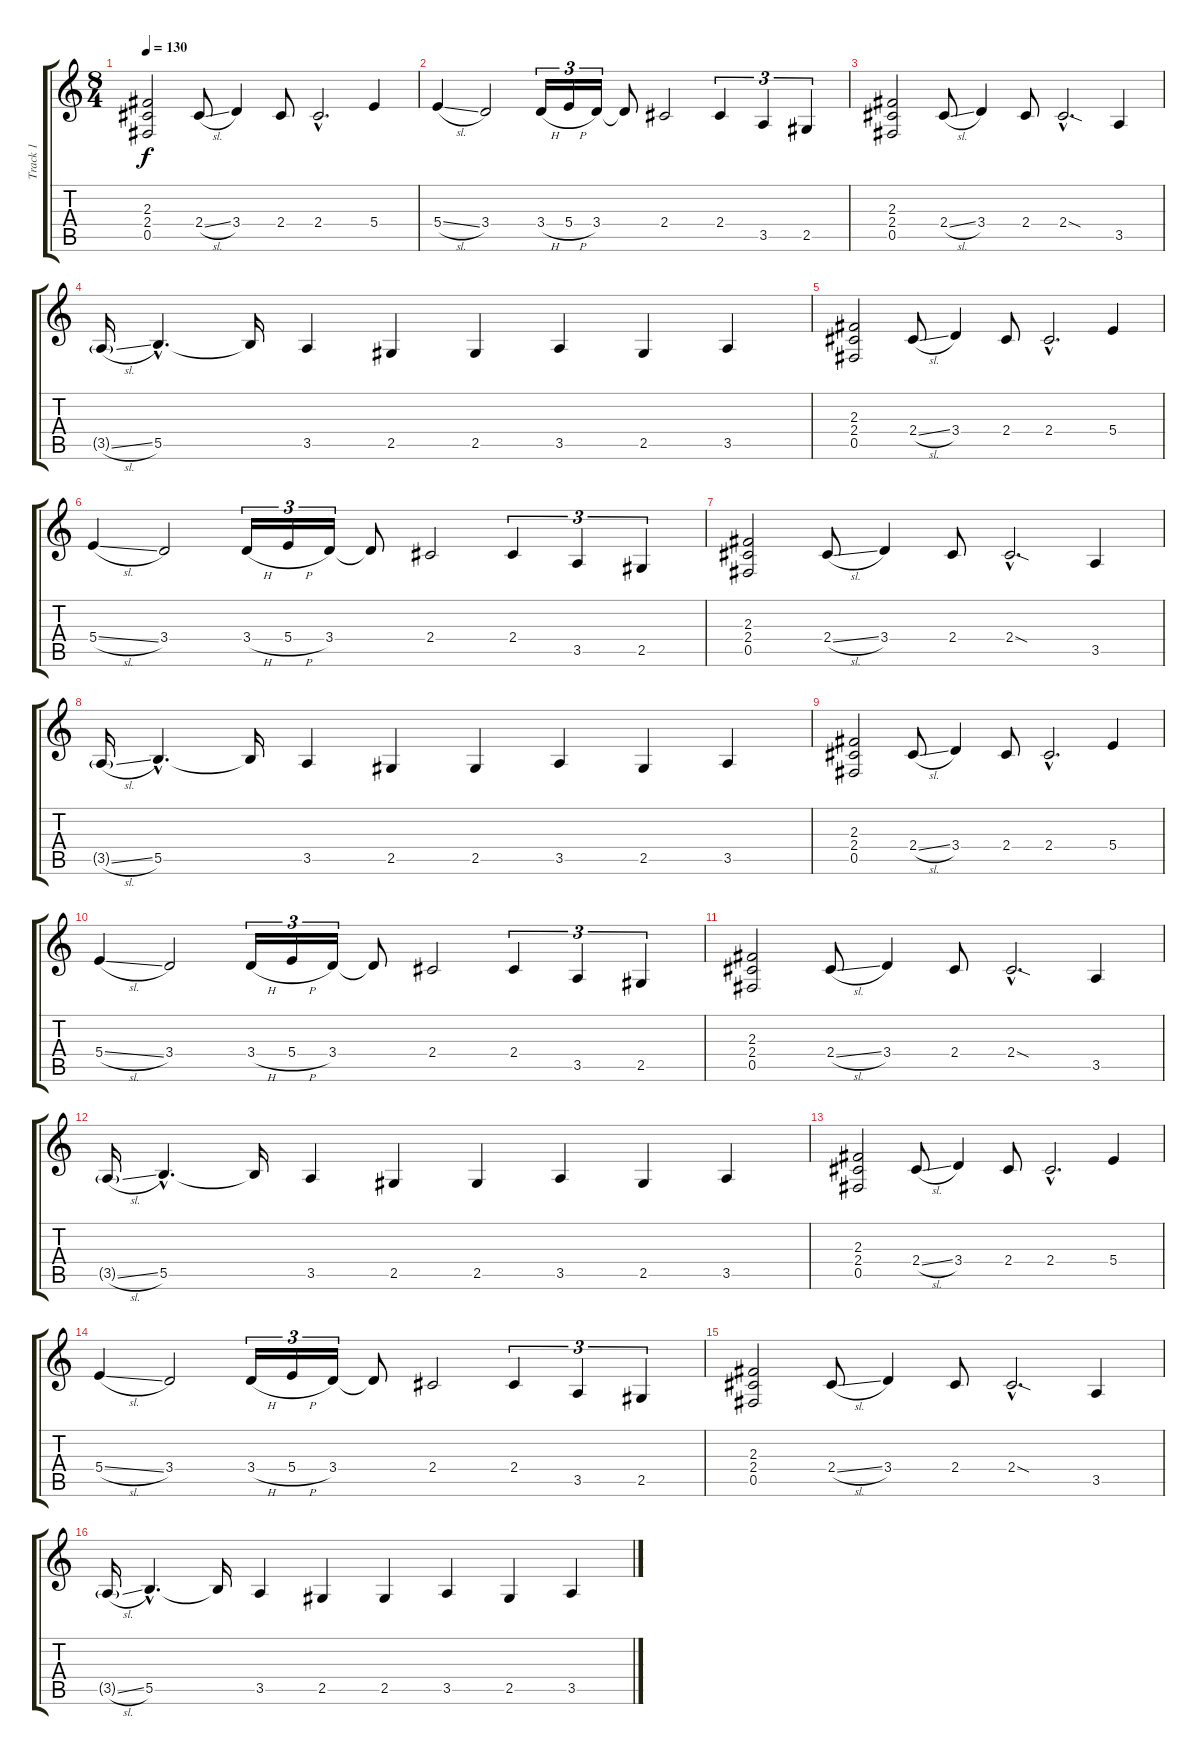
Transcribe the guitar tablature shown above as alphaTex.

\track ("Track 1" "Track 1") {instrument distortionguitar}
\staff {score tabs}
\tuning (Db4 Ab3 E3 B2 Gb2 Db2) {hide}
\ts (8 4)
\tempo 130
\clef g2
\ks c
(2.3 2.4 0.5).2{dy f} 2.4{sl}.8 3.4.4 2.4.8 2.4{hac}.2{d} 5.4.4 |
5.4{sl}.4 3.4.2 3.4{h}.16{tu (3 2)} 5.4{h}.16{tu (3 2)} 3.4.16{tu (3 2)} 3.4{t}.8 2.4.2 2.4.4{tu (3 2)} 3.5.4{tu (3 2)} 2.5.4{tu (3 2)} |
(2.3 2.4 0.5).2 2.4{sl}.8 3.4.4 2.4.8 2.4{sod hac}.2{d} 3.5.4 |
3.5{sl g}.16 5.5{hac}.4{d} 5.5{t}.16 3.5.4 2.5.4 2.5.4 3.5.4 2.5.4 3.5.4 |
(2.3 2.4 0.5).2 2.4{sl}.8 3.4.4 2.4.8 2.4{hac}.2{d} 5.4.4 |
5.4{sl}.4 3.4.2 3.4{h}.16{tu (3 2)} 5.4{h}.16{tu (3 2)} 3.4.16{tu (3 2)} 3.4{t}.8 2.4.2 2.4.4{tu (3 2)} 3.5.4{tu (3 2)} 2.5.4{tu (3 2)} |
(2.3 2.4 0.5).2 2.4{sl}.8 3.4.4 2.4.8 2.4{sod hac}.2{d} 3.5.4 |
3.5{sl g}.16 5.5{hac}.4{d} 5.5{t}.16 3.5.4 2.5.4 2.5.4 3.5.4 2.5.4 3.5.4 |
(2.3 2.4 0.5).2 2.4{sl}.8 3.4.4 2.4.8 2.4{hac}.2{d} 5.4.4 |
5.4{sl}.4 3.4.2 3.4{h}.16{tu (3 2)} 5.4{h}.16{tu (3 2)} 3.4.16{tu (3 2)} 3.4{t}.8 2.4.2 2.4.4{tu (3 2)} 3.5.4{tu (3 2)} 2.5.4{tu (3 2)} |
(2.3 2.4 0.5).2 2.4{sl}.8 3.4.4 2.4.8 2.4{sod hac}.2{d} 3.5.4 |
3.5{sl g}.16 5.5{hac}.4{d} 5.5{t}.16 3.5.4 2.5.4 2.5.4 3.5.4 2.5.4 3.5.4 |
(2.3 2.4 0.5).2 2.4{sl}.8 3.4.4 2.4.8 2.4{hac}.2{d} 5.4.4 |
5.4{sl}.4 3.4.2 3.4{h}.16{tu (3 2)} 5.4{h}.16{tu (3 2)} 3.4.16{tu (3 2)} 3.4{t}.8 2.4.2 2.4.4{tu (3 2)} 3.5.4{tu (3 2)} 2.5.4{tu (3 2)} |
(2.3 2.4 0.5).2 2.4{sl}.8 3.4.4 2.4.8 2.4{sod hac}.2{d} 3.5.4 |
3.5{sl g}.16 5.5{hac}.4{d} 5.5{t}.16 3.5.4 2.5.4 2.5.4 3.5.4 2.5.4 3.5.4
